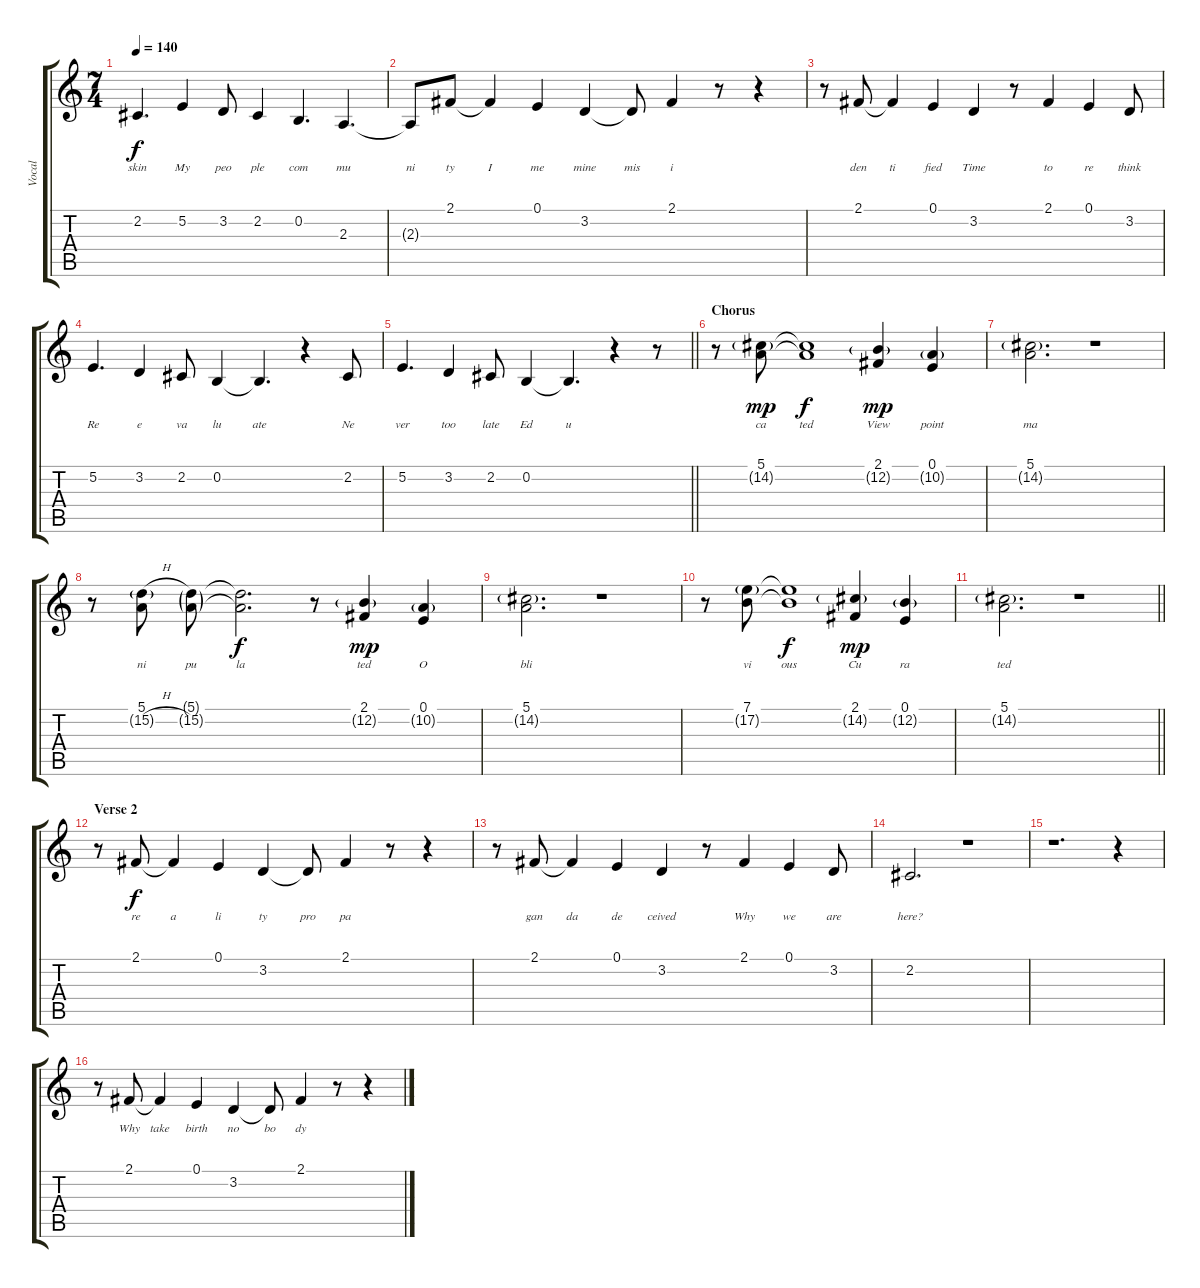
\track ("Vocal" "Vocal") {instrument acousticgrandpiano}
\staff {score tabs}
\tuning (E4 B3 G3 D3 A2 E2) {hide}
\ts (7 4)
\tempo 140
\clef g2
\ks c
2.2.4{d lyrics (0 "skin") lyrics (1 "") lyrics (2 "") lyrics (3 "") lyrics (4 "") dy f} 5.2.4{lyrics (0 "My") lyrics (1 "") lyrics (2 "") lyrics (3 "") lyrics (4 "")} 3.2.8{lyrics (0 "peo") lyrics (1 "") lyrics (2 "") lyrics (3 "") lyrics (4 "")} 2.2.4{lyrics (0 "ple") lyrics (1 "") lyrics (2 "") lyrics (3 "") lyrics (4 "")} 0.2.4{d lyrics (0 "com") lyrics (1 "") lyrics (2 "") lyrics (3 "") lyrics (4 "")} 2.3.4{d lyrics (0 "mu") lyrics (1 "") lyrics (2 "") lyrics (3 "") lyrics (4 "")} |
2.3{t}.8{lyrics (0 "ni") lyrics (1 "") lyrics (2 "") lyrics (3 "") lyrics (4 "")} 2.1.8{lyrics (0 "ty") lyrics (1 "") lyrics (2 "") lyrics (3 "") lyrics (4 "")} 2.1{t}.4{lyrics (0 "I") lyrics (1 "") lyrics (2 "") lyrics (3 "") lyrics (4 "")} 0.1.4{lyrics (0 "me") lyrics (1 "") lyrics (2 "") lyrics (3 "") lyrics (4 "")} 3.2.4{lyrics (0 "mine") lyrics (1 "") lyrics (2 "") lyrics (3 "") lyrics (4 "")} 3.2{t}.8{lyrics (0 "mis") lyrics (1 "") lyrics (2 "") lyrics (3 "") lyrics (4 "")} 2.1.4{lyrics (0 "i") lyrics (1 "") lyrics (2 "") lyrics (3 "") lyrics (4 "")} r.8 r.4 |
r.8 2.1.8{lyrics (0 "den") lyrics (1 "") lyrics (2 "") lyrics (3 "") lyrics (4 "")} 2.1{t}.4{lyrics (0 "ti") lyrics (1 "") lyrics (2 "") lyrics (3 "") lyrics (4 "")} 0.1.4{lyrics (0 "fied") lyrics (1 "") lyrics (2 "") lyrics (3 "") lyrics (4 "")} 3.2.4{lyrics (0 "Time") lyrics (1 "") lyrics (2 "") lyrics (3 "") lyrics (4 "")} r.8 2.1.4{lyrics (0 "to") lyrics (1 "") lyrics (2 "") lyrics (3 "") lyrics (4 "")} 0.1.4{lyrics (0 "re") lyrics (1 "") lyrics (2 "") lyrics (3 "") lyrics (4 "")} 3.2.8{lyrics (0 "think") lyrics (1 "") lyrics (2 "") lyrics (3 "") lyrics (4 "")} |
5.2.4{d lyrics (0 "Re") lyrics (1 "") lyrics (2 "") lyrics (3 "") lyrics (4 "")} 3.2.4{lyrics (0 "e") lyrics (1 "") lyrics (2 "") lyrics (3 "") lyrics (4 "")} 2.2.8{lyrics (0 "va") lyrics (1 "") lyrics (2 "") lyrics (3 "") lyrics (4 "")} 0.2.4{lyrics (0 "lu") lyrics (1 "") lyrics (2 "") lyrics (3 "") lyrics (4 "")} 0.2{t}.4{d lyrics (0 "ate") lyrics (1 "") lyrics (2 "") lyrics (3 "") lyrics (4 "")} r.4 2.2.8{lyrics (0 "Ne") lyrics (1 "") lyrics (2 "") lyrics (3 "") lyrics (4 "")} |
\barLineRight lightlight
5.2.4{d lyrics (0 "ver") lyrics (1 "") lyrics (2 "") lyrics (3 "") lyrics (4 "")} 3.2.4{lyrics (0 "too") lyrics (1 "") lyrics (2 "") lyrics (3 "") lyrics (4 "")} 2.2.8{lyrics (0 "late") lyrics (1 "") lyrics (2 "") lyrics (3 "") lyrics (4 "")} 0.2.4{lyrics (0 "Ed") lyrics (1 "") lyrics (2 "") lyrics (3 "") lyrics (4 "")} 0.2{t}.4{d lyrics (0 "u") lyrics (1 "") lyrics (2 "") lyrics (3 "") lyrics (4 "")} r.4 r.8 |
\section ("" "Chorus")
r.8 (5.1 14.2{g}).8{lyrics (0 "ca") lyrics (1 "") lyrics (2 "") lyrics (3 "") lyrics (4 "") dy mp} (5.1{t} 14.2{t}).1{lyrics (0 "ted") lyrics (1 "") lyrics (2 "") lyrics (3 "") lyrics (4 "") dy f} (2.1 12.2{g}).4{lyrics (0 "View") lyrics (1 "") lyrics (2 "") lyrics (3 "") lyrics (4 "") dy mp} (0.1 10.2{g}).4{lyrics (0 "point") lyrics (1 "") lyrics (2 "") lyrics (3 "") lyrics (4 "")} |
(5.1 14.2{g}).2{d lyrics (0 "ma") lyrics (1 "") lyrics (2 "") lyrics (3 "") lyrics (4 "")} r.1 |
r.8 (5.1{h} 15.2{h g}).8{lyrics (0 "ni") lyrics (1 "") lyrics (2 "") lyrics (3 "") lyrics (4 "")} (5.1{g} 15.2{g}).8{lyrics (0 "pu") lyrics (1 "") lyrics (2 "") lyrics (3 "") lyrics (4 "")} (5.1{t} 15.2{t}).2{d lyrics (0 "la") lyrics (1 "") lyrics (2 "") lyrics (3 "") lyrics (4 "") dy f} r.8 (2.1 12.2{g}).4{lyrics (0 "ted") lyrics (1 "") lyrics (2 "") lyrics (3 "") lyrics (4 "") dy mp} (0.1 10.2{g}).4{lyrics (0 "O") lyrics (1 "") lyrics (2 "") lyrics (3 "") lyrics (4 "")} |
(5.1 14.2{g}).2{d lyrics (0 "bli") lyrics (1 "") lyrics (2 "") lyrics (3 "") lyrics (4 "")} r.1 |
r.8 (7.1 17.2{g}).8{lyrics (0 "vi") lyrics (1 "") lyrics (2 "") lyrics (3 "") lyrics (4 "")} (7.1{t} 17.2{t}).1{lyrics (0 "ous") lyrics (1 "") lyrics (2 "") lyrics (3 "") lyrics (4 "") dy f} (2.1 14.2{g}).4{lyrics (0 "Cu") lyrics (1 "") lyrics (2 "") lyrics (3 "") lyrics (4 "") dy mp} (0.1 12.2{g}).4{lyrics (0 "ra") lyrics (1 "") lyrics (2 "") lyrics (3 "") lyrics (4 "")} |
\barLineRight lightlight
(5.1 14.2{g}).2{d lyrics (0 "ted") lyrics (1 "") lyrics (2 "") lyrics (3 "") lyrics (4 "")} r.1 |
\section ("" "Verse 2")
r.8 2.1.8{lyrics (0 "re") lyrics (1 "") lyrics (2 "") lyrics (3 "") lyrics (4 "") dy f} 2.1{t}.4{lyrics (0 "a") lyrics (1 "") lyrics (2 "") lyrics (3 "") lyrics (4 "")} 0.1.4{lyrics (0 "li") lyrics (1 "") lyrics (2 "") lyrics (3 "") lyrics (4 "")} 3.2.4{lyrics (0 "ty") lyrics (1 "") lyrics (2 "") lyrics (3 "") lyrics (4 "")} 3.2{t}.8{lyrics (0 "pro") lyrics (1 "") lyrics (2 "") lyrics (3 "") lyrics (4 "")} 2.1.4{lyrics (0 "pa") lyrics (1 "") lyrics (2 "") lyrics (3 "") lyrics (4 "")} r.8 r.4 |
r.8 2.1.8{lyrics (0 "gan") lyrics (1 "") lyrics (2 "") lyrics (3 "") lyrics (4 "")} 2.1{t}.4{lyrics (0 "da") lyrics (1 "") lyrics (2 "") lyrics (3 "") lyrics (4 "")} 0.1.4{lyrics (0 "de") lyrics (1 "") lyrics (2 "") lyrics (3 "") lyrics (4 "")} 3.2.4{lyrics (0 "ceived") lyrics (1 "") lyrics (2 "") lyrics (3 "") lyrics (4 "")} r.8 2.1.4{lyrics (0 "Why") lyrics (1 "") lyrics (2 "") lyrics (3 "") lyrics (4 "")} 0.1.4{lyrics (0 "we") lyrics (1 "") lyrics (2 "") lyrics (3 "") lyrics (4 "")} 3.2.8{lyrics (0 "are") lyrics (1 "") lyrics (2 "") lyrics (3 "") lyrics (4 "")} |
2.2.2{d lyrics (0 "here?") lyrics (1 "") lyrics (2 "") lyrics (3 "") lyrics (4 "")} r.1 |
r.1{d} r.4 |
r.8 2.1.8{lyrics (0 "Why") lyrics (1 "") lyrics (2 "") lyrics (3 "") lyrics (4 "")} 2.1{t}.4{lyrics (0 "take") lyrics (1 "") lyrics (2 "") lyrics (3 "") lyrics (4 "")} 0.1.4{lyrics (0 "birth") lyrics (1 "") lyrics (2 "") lyrics (3 "") lyrics (4 "")} 3.2.4{lyrics (0 "no") lyrics (1 "") lyrics (2 "") lyrics (3 "") lyrics (4 "")} 3.2{t}.8{lyrics (0 "bo") lyrics (1 "") lyrics (2 "") lyrics (3 "") lyrics (4 "")} 2.1.4{lyrics (0 "dy") lyrics (1 "") lyrics (2 "") lyrics (3 "") lyrics (4 "")} r.8 r.4
